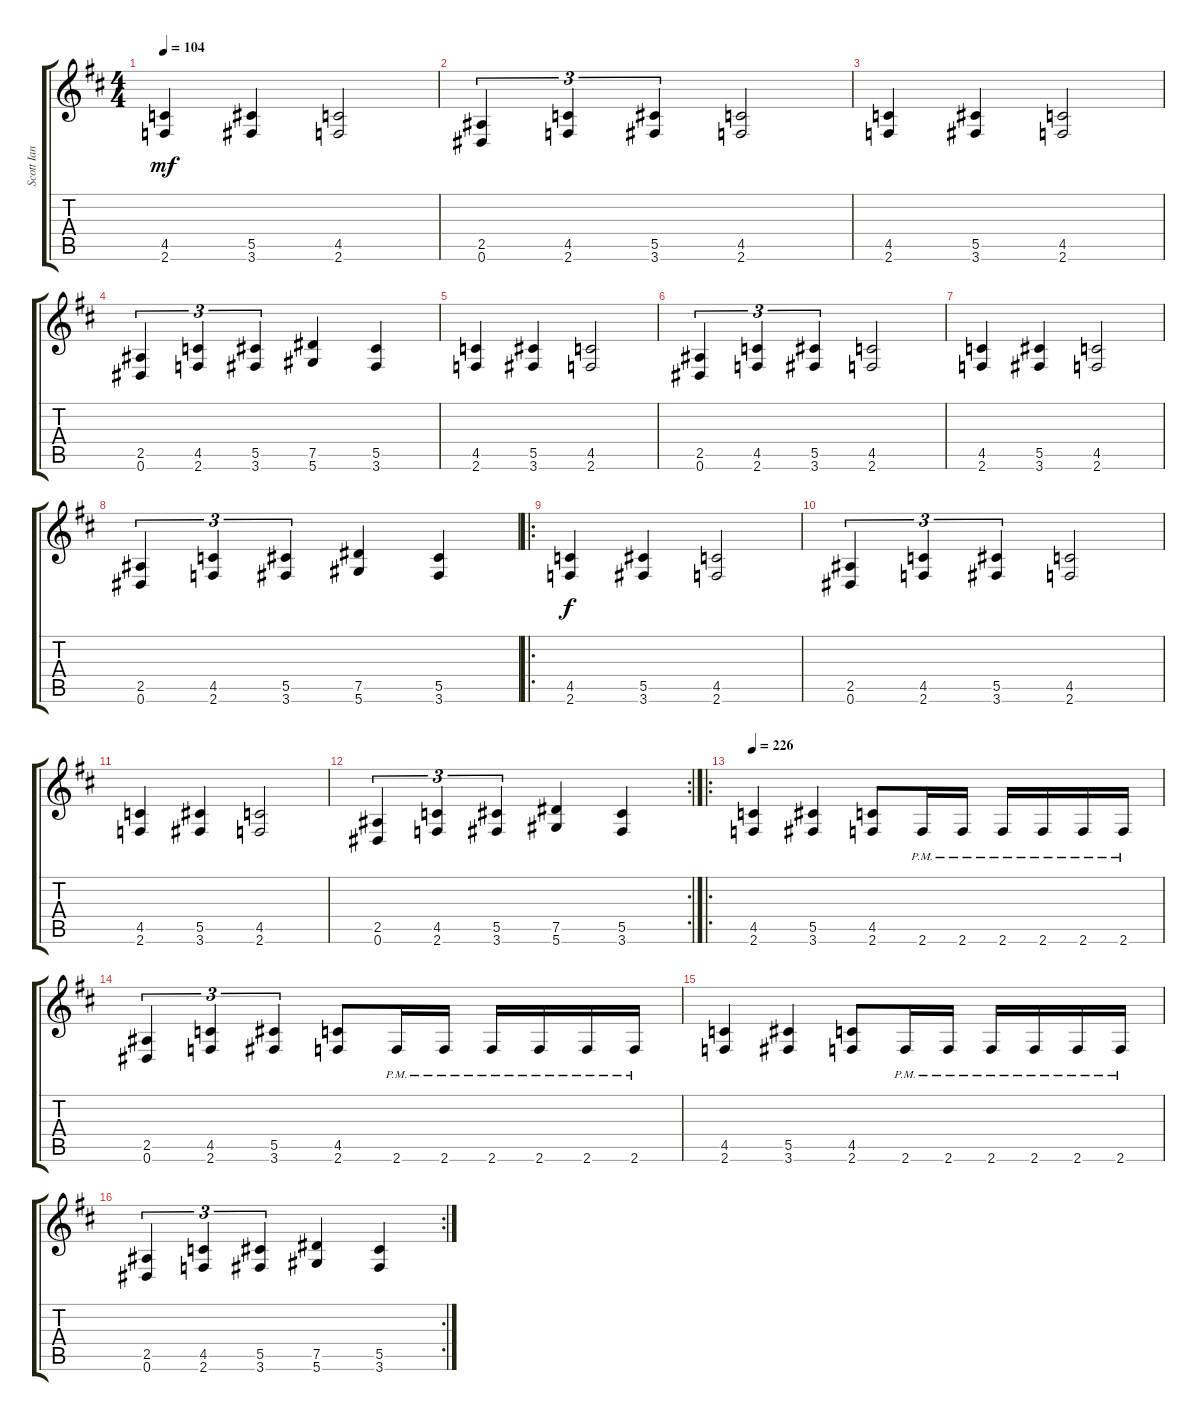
\track ("Scott Ian" "Scott Ian") {instrument distortionguitar}
\staff {score tabs}
\tuning (Eb4 Bb3 Gb3 Db3 Ab2 Eb2) {hide}
\ts (4 4)
\tempo 104
\clef g2
\ks d
(4.5 2.6).4{dy mf instrument distortionguitar} (5.5 3.6).4 (4.5 2.6).2 |
(2.5 0.6).4{tu (3 2)} (4.5 2.6).4{tu (3 2)} (5.5 3.6).4{tu (3 2)} (4.5 2.6).2 |
(4.5 2.6).4 (5.5 3.6).4 (4.5 2.6).2 |
(2.5 0.6).4{tu (3 2)} (4.5 2.6).4{tu (3 2)} (5.5 3.6).4{tu (3 2)} (7.5 5.6).4 (5.5 3.6).4 |
(4.5 2.6).4 (5.5 3.6).4 (4.5 2.6).2 |
(2.5 0.6).4{tu (3 2)} (4.5 2.6).4{tu (3 2)} (5.5 3.6).4{tu (3 2)} (4.5 2.6).2 |
(4.5 2.6).4 (5.5 3.6).4 (4.5 2.6).2 |
(2.5 0.6).4{tu (3 2)} (4.5 2.6).4{tu (3 2)} (5.5 3.6).4{tu (3 2)} (7.5 5.6).4 (5.5 3.6).4 |
\ro
(4.5 2.6).4{dy f} (5.5 3.6).4 (4.5 2.6).2 |
(2.5 0.6).4{tu (3 2)} (4.5 2.6).4{tu (3 2)} (5.5 3.6).4{tu (3 2)} (4.5 2.6).2 |
(4.5 2.6).4 (5.5 3.6).4 (4.5 2.6).2 |
\rc 2
(2.5 0.6).4{tu (3 2)} (4.5 2.6).4{tu (3 2)} (5.5 3.6).4{tu (3 2)} (7.5 5.6).4 (5.5 3.6).4 |
\ro
\tempo 226
(4.5 2.6).4 (5.5 3.6).4 (4.5 2.6).8 2.6{pm}.16 2.6{pm}.16 2.6{pm}.16 2.6{pm}.16 2.6{pm}.16 2.6{pm}.16 |
(2.5 0.6).4{tu (3 2)} (4.5 2.6).4{tu (3 2)} (5.5 3.6).4{tu (3 2)} (4.5 2.6).8 2.6{pm}.16 2.6{pm}.16 2.6{pm}.16 2.6{pm}.16 2.6{pm}.16 2.6{pm}.16 |
(4.5 2.6).4 (5.5 3.6).4 (4.5 2.6).8 2.6{pm}.16 2.6{pm}.16 2.6{pm}.16 2.6{pm}.16 2.6{pm}.16 2.6{pm}.16 |
\rc 2
(2.5 0.6).4{tu (3 2)} (4.5 2.6).4{tu (3 2)} (5.5 3.6).4{tu (3 2)} (7.5 5.6).4 (5.5 3.6).4
